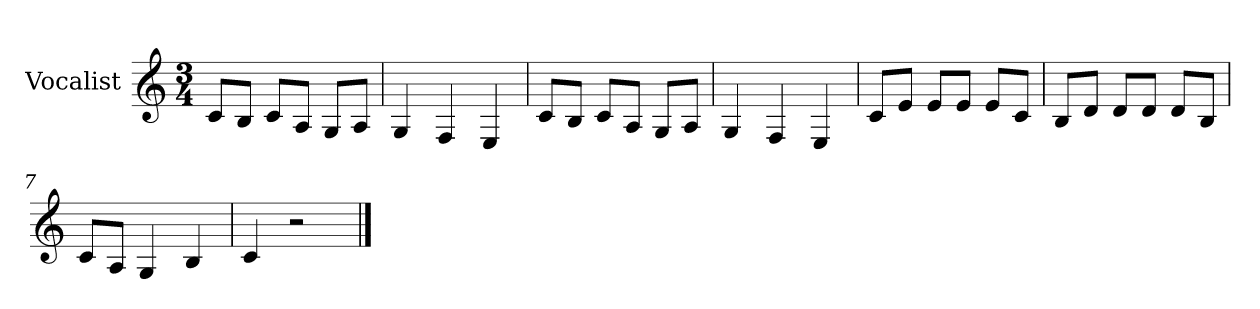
**kern
*part1
*staff1
*I"Vocalist
*k[]
*C:
*M3/4
=1
8cL
8BJ
8cL
8AJ
8GL
8AJ
=2
4G
4F
4E
=3
8cL
8BJ
8cL
8AJ
8GL
8AJ
=4
4G
4F
4E
=5
8cL
8eJ
8eL
8eJ
8eL
8cJ
=6
8BL
8dJ
8dL
8dJ
8dL
8BJ
=7
8cL
8AJ
4G
4B
=8
4c
2r
==
*-
